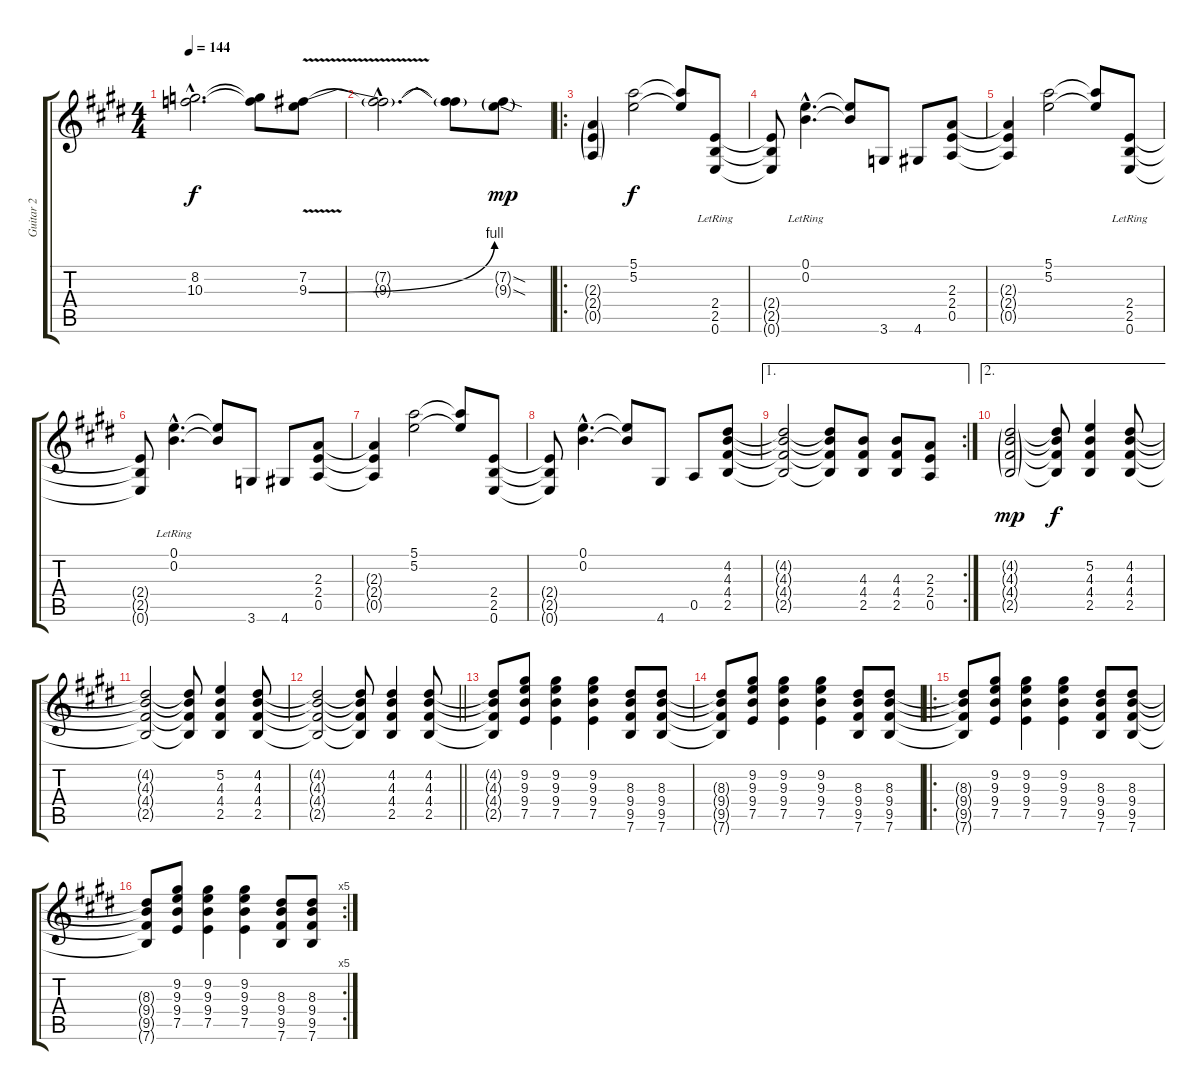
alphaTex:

\track ("Guitar 2" "Guitar 2") {instrument distortionguitar}
\staff {score tabs}
\tuning (E4 B3 G3 D3 A2 E2) {hide}
\ts (4 4)
\tempo 144
\clef g2
\ks e
(8.2{hac t} 10.3{hac t}).2{d dy f} (8.2{t} 10.3{t}).8 (7.2 9.3{be (bend 0 0 60 4) v}).8 |
(7.2{hac t} 9.3{hac t}).2{d} (7.2{t} 9.3{t}).8 (7.2{sod g} 9.3{sod g}).8{dy mp} |
\ro
(2.3{g} 2.4{g} 0.5{g}).4 (5.1 5.2).2{dy f} (5.1{t} 5.2{t}).8 (2.4{lr} 2.5 0.6).8 |
(2.4{t} 2.5{t} 0.6{t}).8 (0.1{hac lr} 0.2{hac}).4{d} (0.1{t} 0.2{t}).8 3.6.8 4.6.8 (2.3 2.4 0.5).8 |
(2.3{t} 2.4{t} 0.5{t}).4 (5.1 5.2).2 (5.1{t} 5.2{t}).8 (2.4 2.5 0.6{lr}).8 |
(2.4{t} 2.5{t} 0.6{t}).8 (0.1{hac lr} 0.2{hac}).4{d} (0.1{t} 0.2{t}).8 3.6.8 4.6.8 (2.3 2.4 0.5).8 |
(2.3{t} 2.4{t} 0.5{t}).4 (5.1 5.2).2 (5.1{t} 5.2{t}).8 (2.4 2.5 0.6).8 |
(2.4{t} 2.5{t} 0.6{t}).8 (0.1{hac} 0.2{hac}).4{d} (0.1{t} 0.2{t}).8 4.6.8 0.5.8 (4.2 4.3 4.4 2.5).8 |
\ae 1
\rc 2
(4.2{t} 4.3{t} 4.4{t} 2.5{t}).2 (4.2{t} 4.3{t} 4.4{t} 2.5{t}).8 (4.3 4.4 2.5).8 (4.3 4.4 2.5).8 (2.3 2.4 0.5).8 |
\ae 2
(4.2{g} 4.3{g} 4.4{g} 2.5{g}).2{dy mp} (4.2{t} 4.3{t} 4.4{t} 2.5{t}).8{dy f} (5.2 4.3 4.4 2.5).4 (4.2 4.3 4.4 2.5).8 |
(4.2{t} 4.3{t} 4.4{t} 2.5{t}).2 (4.2{t} 4.3{t} 4.4{t} 2.5{t}).8 (5.2 4.3 4.4 2.5).4 (4.2 4.3 4.4 2.5).8 |
\barLineRight lightlight
(4.2{t} 4.3{t} 4.4{t} 2.5{t}).2 (4.2{t} 4.3{t} 4.4{t} 2.5{t}).8 (4.2 4.3 4.4 2.5).4 (4.2 4.3 4.4 2.5).8 |
(4.2{t} 4.3{t} 4.4{t} 2.5{t}).8 (9.2 9.3 9.4 7.5).8 (9.2 9.3 9.4 7.5).4 (9.2 9.3 9.4 7.5).4 (8.3 9.4 9.5 7.6).8 (8.3 9.4 9.5 7.6).8 |
(8.3{t} 9.4{t} 9.5{t} 7.6{t}).8 (9.2 9.3 9.4 7.5).8 (9.2 9.3 9.4 7.5).4 (9.2 9.3 9.4 7.5).4 (8.3 9.4 9.5 7.6).8 (8.3 9.4 9.5 7.6).8 |
\ro
(8.3{t} 9.4{t} 9.5{t} 7.6{t}).8 (9.2 9.3 9.4 7.5).8 (9.2 9.3 9.4 7.5).4 (9.2 9.3 9.4 7.5).4 (8.3 9.4 9.5 7.6).8 (8.3 9.4 9.5 7.6).8 |
\rc 5
(8.3{t} 9.4{t} 9.5{t} 7.6{t}).8 (9.2 9.3 9.4 7.5).8 (9.2 9.3 9.4 7.5).4 (9.2 9.3 9.4 7.5).4 (8.3 9.4 9.5 7.6).8 (8.3 9.4 9.5 7.6).8
